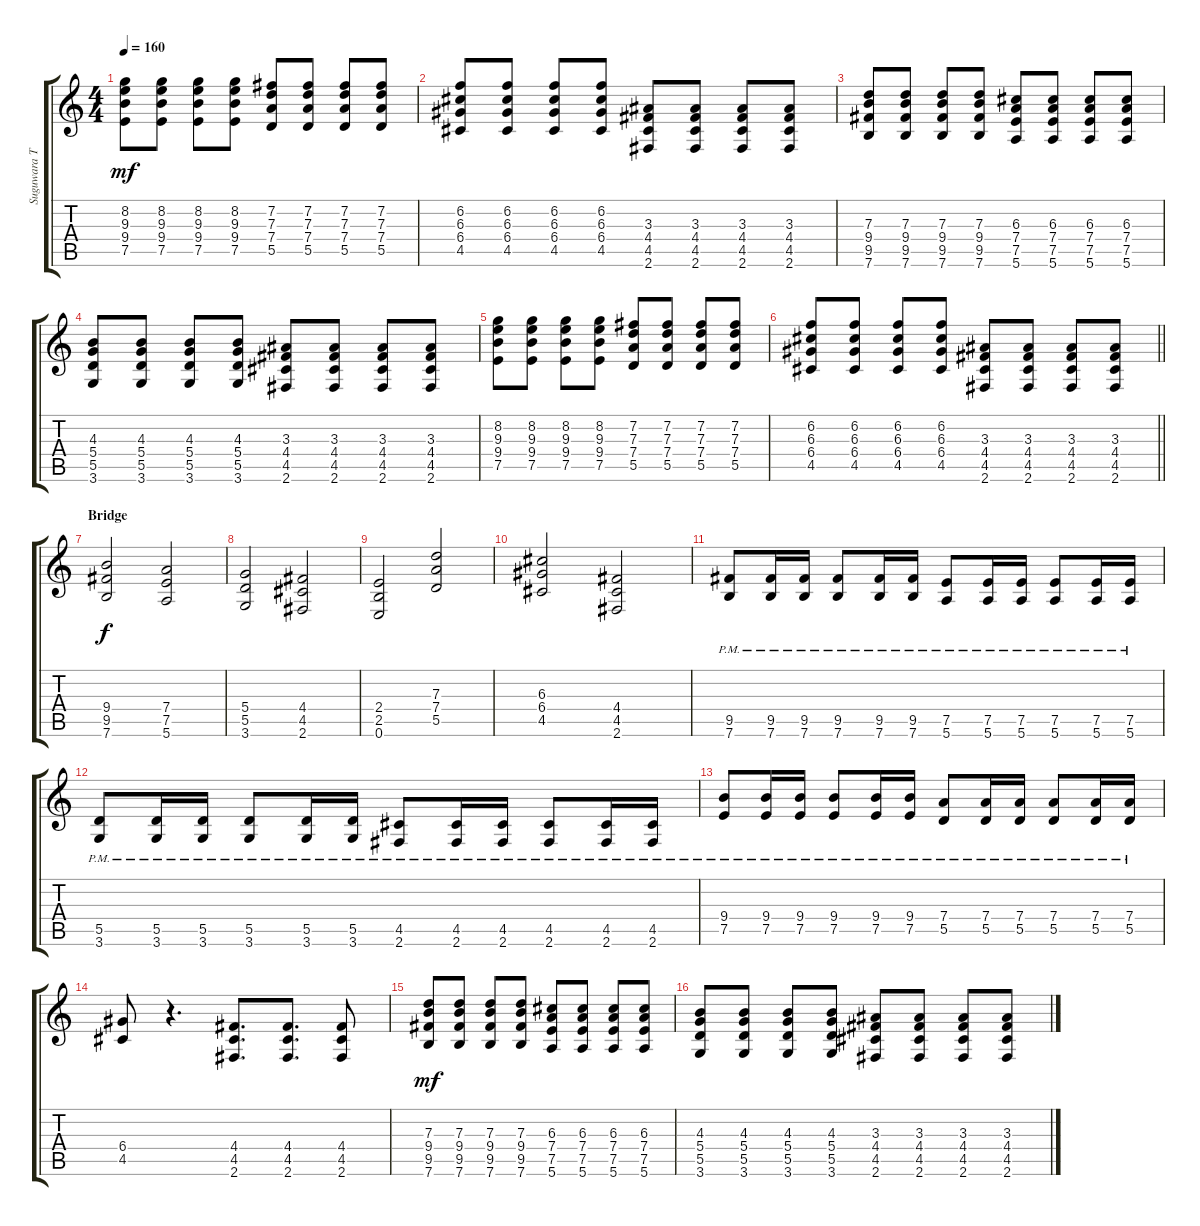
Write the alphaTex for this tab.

\track ("Suguwara Takuro" "Suguwara T") {instrument overdrivenguitar}
\staff {score tabs}
\tuning (E4 B3 G3 D3 A2 E2) {hide}
\ts (4 4)
\tempo 160
\clef g2
\ks c
(8.2 9.3 9.4 7.5).8{dy mf} (8.2 9.3 9.4 7.5).8 (8.2 9.3 9.4 7.5).8 (8.2 9.3 9.4 7.5).8 (7.2 7.3 7.4 5.5).8 (7.2 7.3 7.4 5.5).8 (7.2 7.3 7.4 5.5).8 (7.2 7.3 7.4 5.5).8 |
(6.2 6.3 6.4 4.5).8 (6.2 6.3 6.4 4.5).8 (6.2 6.3 6.4 4.5).8 (6.2 6.3 6.4 4.5).8 (3.3 4.4 4.5 2.6).8 (3.3 4.4 4.5 2.6).8 (3.3 4.4 4.5 2.6).8 (3.3 4.4 4.5 2.6).8 |
(7.3 9.4 9.5 7.6).8 (7.3 9.4 9.5 7.6).8 (7.3 9.4 9.5 7.6).8 (7.3 9.4 9.5 7.6).8 (6.3 7.4 7.5 5.6).8 (6.3 7.4 7.5 5.6).8 (6.3 7.4 7.5 5.6).8 (6.3 7.4 7.5 5.6).8 |
(4.3 5.4 5.5 3.6).8 (4.3 5.4 5.5 3.6).8 (4.3 5.4 5.5 3.6).8 (4.3 5.4 5.5 3.6).8 (3.3 4.4 4.5 2.6).8 (3.3 4.4 4.5 2.6).8 (3.3 4.4 4.5 2.6).8 (3.3 4.4 4.5 2.6).8 |
(8.2 9.3 9.4 7.5).8 (8.2 9.3 9.4 7.5).8 (8.2 9.3 9.4 7.5).8 (8.2 9.3 9.4 7.5).8 (7.2 7.3 7.4 5.5).8 (7.2 7.3 7.4 5.5).8 (7.2 7.3 7.4 5.5).8 (7.2 7.3 7.4 5.5).8 |
\barLineRight lightlight
(6.2 6.3 6.4 4.5).8 (6.2 6.3 6.4 4.5).8 (6.2 6.3 6.4 4.5).8 (6.2 6.3 6.4 4.5).8 (3.3 4.4 4.5 2.6).8 (3.3 4.4 4.5 2.6).8 (3.3 4.4 4.5 2.6).8 (3.3 4.4 4.5 2.6).8 |
\section ("" "Bridge")
(9.4 9.5 7.6).2{dy f} (7.4 7.5 5.6).2 |
(5.4 5.5 3.6).2 (4.4 4.5 2.6).2 |
(2.4 2.5 0.6).2 (7.3 7.4 5.5).2 |
(6.3 6.4 4.5).2 (4.4 4.5 2.6).2 |
(9.5{pm} 7.6{pm}).8 (9.5{pm} 7.6{pm}).16 (9.5{pm} 7.6{pm}).16 (9.5{pm} 7.6{pm}).8 (9.5{pm} 7.6{pm}).16 (9.5{pm} 7.6{pm}).16 (7.5{pm} 5.6{pm}).8 (7.5{pm} 5.6{pm}).16 (7.5{pm} 5.6{pm}).16 (7.5{pm} 5.6{pm}).8 (7.5{pm} 5.6{pm}).16 (7.5{pm} 5.6{pm}).16 |
(5.5{pm} 3.6{pm}).8 (5.5{pm} 3.6{pm}).16 (5.5{pm} 3.6{pm}).16 (5.5{pm} 3.6{pm}).8 (5.5{pm} 3.6{pm}).16 (5.5{pm} 3.6{pm}).16 (4.5{pm} 2.6{pm}).8 (4.5{pm} 2.6{pm}).16 (4.5{pm} 2.6{pm}).16 (4.5{pm} 2.6{pm}).8 (4.5{pm} 2.6{pm}).16 (4.5{pm} 2.6{pm}).16 |
(9.4{pm} 7.5{pm}).8 (9.4{pm} 7.5{pm}).16 (9.4{pm} 7.5{pm}).16 (9.4{pm} 7.5{pm}).8 (9.4{pm} 7.5{pm}).16 (9.4{pm} 7.5{pm}).16 (7.4{pm} 5.5{pm}).8 (7.4{pm} 5.5{pm}).16 (7.4{pm} 5.5{pm}).16 (7.4{pm} 5.5{pm}).8 (7.4{pm} 5.5{pm}).16 (7.4{pm} 5.5{pm}).16 |
(6.4 4.5).8 r.4{d} (4.4 4.5 2.6).8{d} (4.4 4.5 2.6).8{d} (4.4 4.5 2.6).8 |
(7.3 9.4 9.5 7.6).8{dy mf} (7.3 9.4 9.5 7.6).8 (7.3 9.4 9.5 7.6).8 (7.3 9.4 9.5 7.6).8 (6.3 7.4 7.5 5.6).8 (6.3 7.4 7.5 5.6).8 (6.3 7.4 7.5 5.6).8 (6.3 7.4 7.5 5.6).8 |
(4.3 5.4 5.5 3.6).8 (4.3 5.4 5.5 3.6).8 (4.3 5.4 5.5 3.6).8 (4.3 5.4 5.5 3.6).8 (3.3 4.4 4.5 2.6).8 (3.3 4.4 4.5 2.6).8 (3.3 4.4 4.5 2.6).8 (3.3 4.4 4.5 2.6).8
